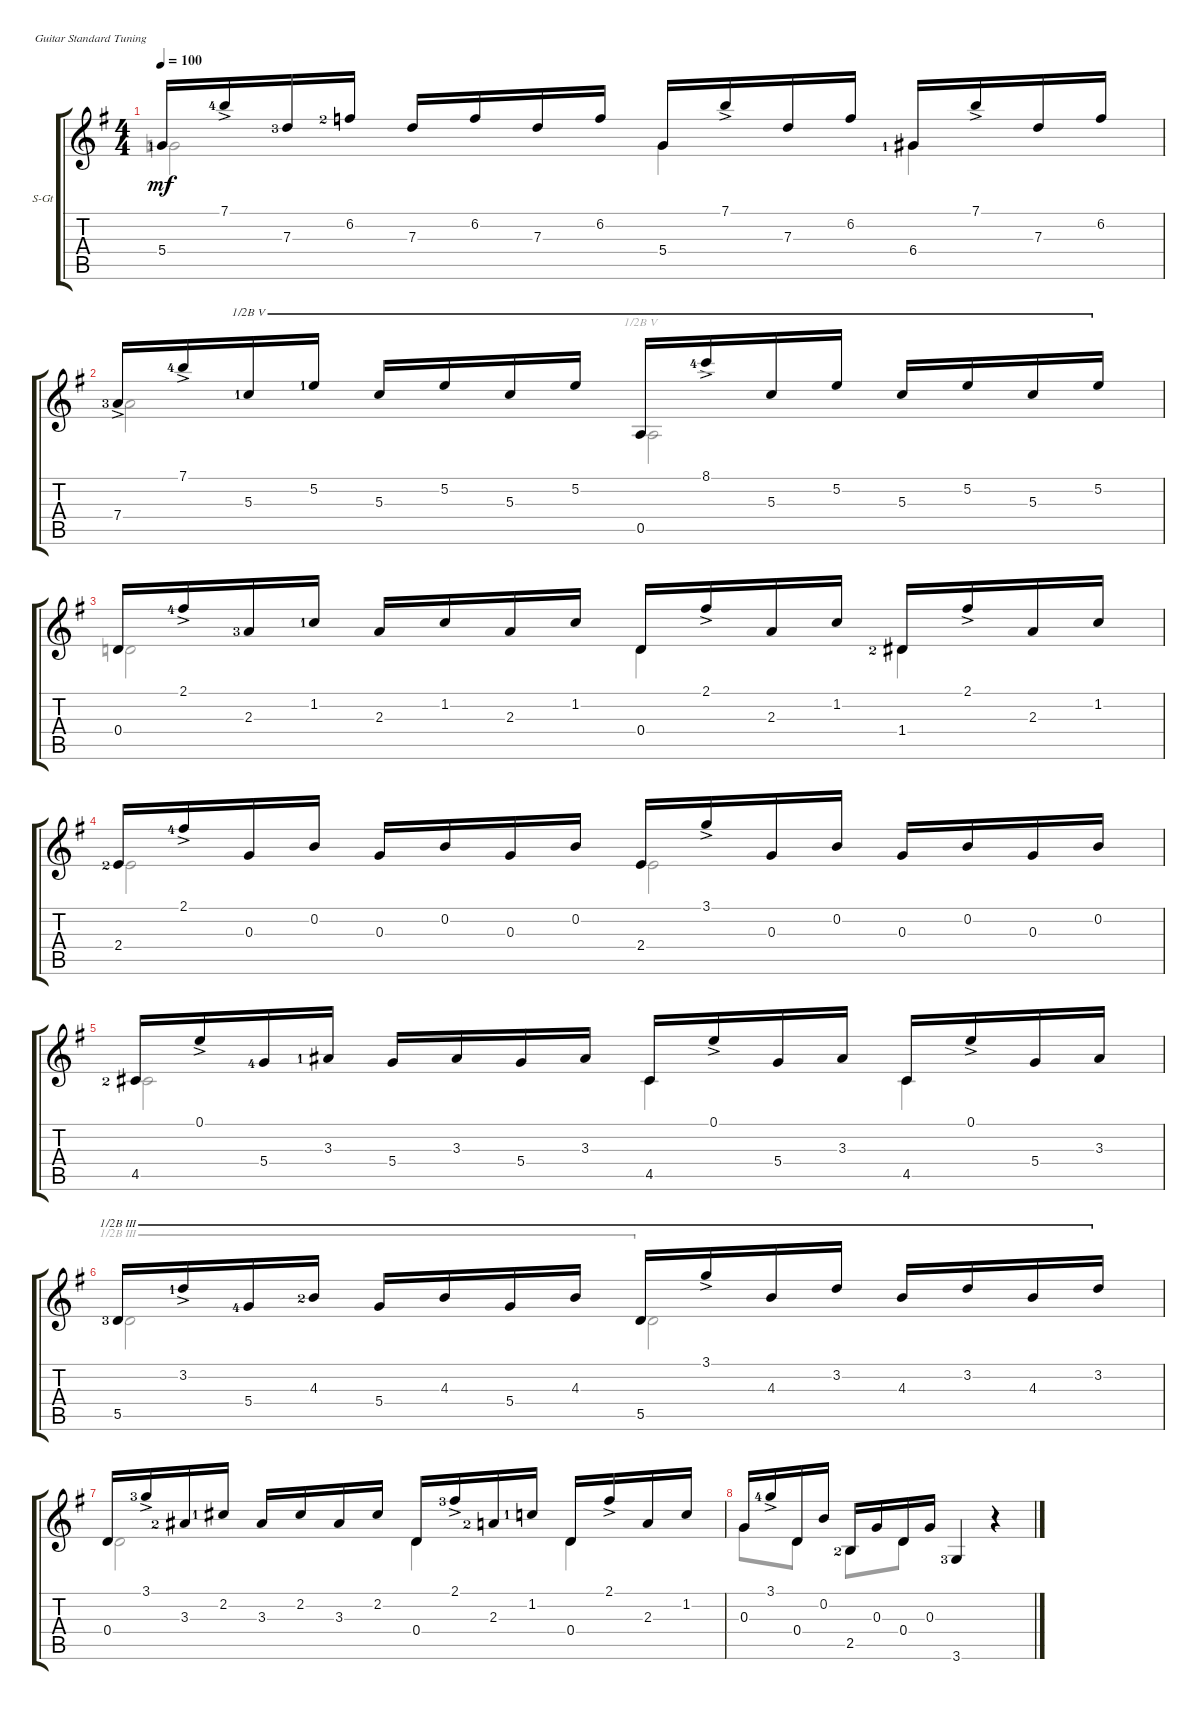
\defaultSystemsLayout 4
\bracketExtendMode groupsimilarinstruments
\firstSystemTrackNameOrientation horizontal
\otherSystemsTrackNameOrientation horizontal
\track ("Steel Guitar" "S-Gt") {instrument acousticguitarsteel}
\staff {score tabs}
\tuning (E4 B3 G3 D3 A2 E2)
\voice
\ts (4 4)
\tempo 100
\clef g2
\ks eminor
5.4{lf 2}.16{dy mf} 7.1{ac lf 5}.16 7.3{lf 4}.16 6.2{lf 3}.16 7.3.16 6.2.16 7.3.16 6.2.16 5.4.16 7.1{ac}.16 7.3.16 6.2.16 6.4{lf 2}.16 7.1{ac}.16 7.3.16 6.2.16 |
7.4{ac lf 4}.16 7.1{ac lf 5}.16 5.3{lf 2}.16{barre (5 half)} 5.2{lf 2}.16{barre (5 half)} 5.3.16{barre (5 half)} 5.2.16{barre (5 half)} 5.3.16{barre (5 half)} 5.2.16{barre (5 half)} 0.5.16{barre (5 half)} 8.1{ac lf 5}.16{barre (5 half)} 5.3.16{barre (5 half)} 5.2.16{barre (5 half)} 5.3.16{barre (5 half)} 5.2.16{barre (5 half)} 5.3.16{barre (5 half)} 5.2.16{barre (5 half)} |
0.4.16 2.1{ac lf 5}.16 2.3{lf 4}.16 1.2{lf 2}.16 2.3.16 1.2.16 2.3.16 1.2.16 0.4.16 2.1{ac}.16 2.3.16 1.2.16 1.4{lf 3}.16 2.1{ac}.16 2.3.16 1.2.16 |
2.4{lf 3}.16 2.1{ac lf 5}.16 0.3.16 0.2.16 0.3.16 0.2.16 0.3.16 0.2.16 2.4.16 3.1{ac}.16 0.3.16 0.2.16 0.3.16 0.2.16 0.3.16 0.2.16 |
4.5{lf 3}.16 0.1{ac}.16 5.4{lf 5}.16 3.3{lf 2}.16 5.4.16 3.3.16 5.4.16 3.3.16 4.5.16 0.1{ac}.16 5.4.16 3.3.16 4.5.16 0.1{ac}.16 5.4.16 3.3.16 |
5.5{lf 4}.16{barre (3 half)} 3.2{ac lf 2}.16{barre (3 half)} 5.4{lf 5}.16{barre (3 half)} 4.3{lf 3}.16{barre (3 half)} 5.4.16{barre (3 half)} 4.3.16{barre (3 half)} 5.4.16{barre (3 half)} 4.3.16{barre (3 half)} 5.5.16{barre (3 half)} 3.1{ac}.16{barre (3 half)} 4.3.16{barre (3 half)} 3.2.16{barre (3 half)} 4.3.16{barre (3 half)} 3.2.16{barre (3 half)} 4.3.16{barre (3 half)} 3.2.16{barre (3 half)} |
0.4.16 3.1{ac lf 4}.16 3.3{lf 3}.16 2.2{lf 2}.16 3.3.16 2.2.16 3.3.16 2.2.16 0.4.16 2.1{ac lf 4}.16 2.3{lf 3}.16 1.2{lf 2}.16 0.4.16 2.1{ac}.16 2.3.16 1.2.16 |
0.3.16 3.1{ac lf 5}.16 0.4.16 0.2.16 2.5{lf 3}.16 0.3.16 0.4.16 0.3.16 3.6{lf 4}.4 r.4
\voice
\clef g2
\ottava regular
\simile none
\ks eminor
5.4.2{dy mf} 5.4.4 6.4.4 |
7.4.2 0.5.2{barre (5 half)} |
0.4.2 0.4.4 1.4.4 |
2.4.2 2.4.2 |
4.5.2 4.5.4 4.5.4 |
5.5.2{barre (3 half)} 5.5.2{barre (3 half)} |
0.4.2 0.4.4 0.4.4 |
0.3.8 0.4.8 2.5.8 0.4.8
